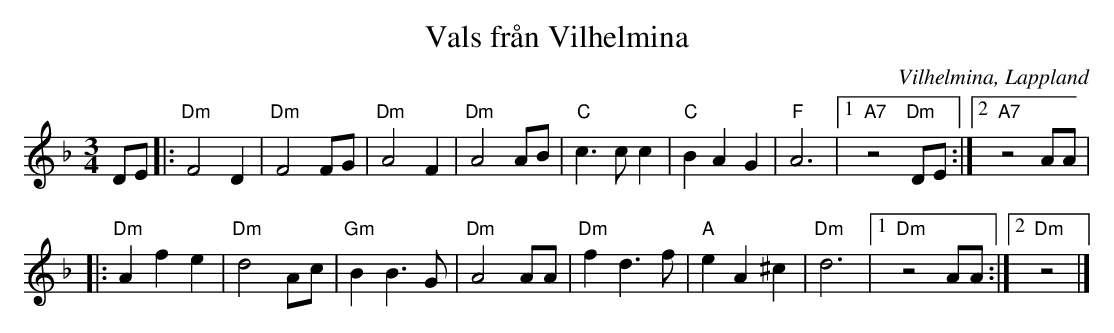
X:1
T:Vals från Vilhelmina
O:Vilhelmina, Lappland
M:3/4
L:1/8
K:Dm
DE |: "Dm" F4 D2 | "Dm" F4 FG | "Dm" A4 F2 | "Dm" A4 AB |\
"C" c3 c c2 | "C" B2 A2 G2 | "F" A6 |1 "A7" z4 "Dm" DE :|2 "A7" z4 AA |
|: "Dm" A2 f2 e2 | "Dm" d4 Ac | "Gm" B2 B3 G | "Dm" A4 AA |\
"Dm" f2 d3 f | "A" e2 A2 ^c2 | "Dm" d6 |1 "Dm" z4 AA :|2 "Dm" z4 |]
